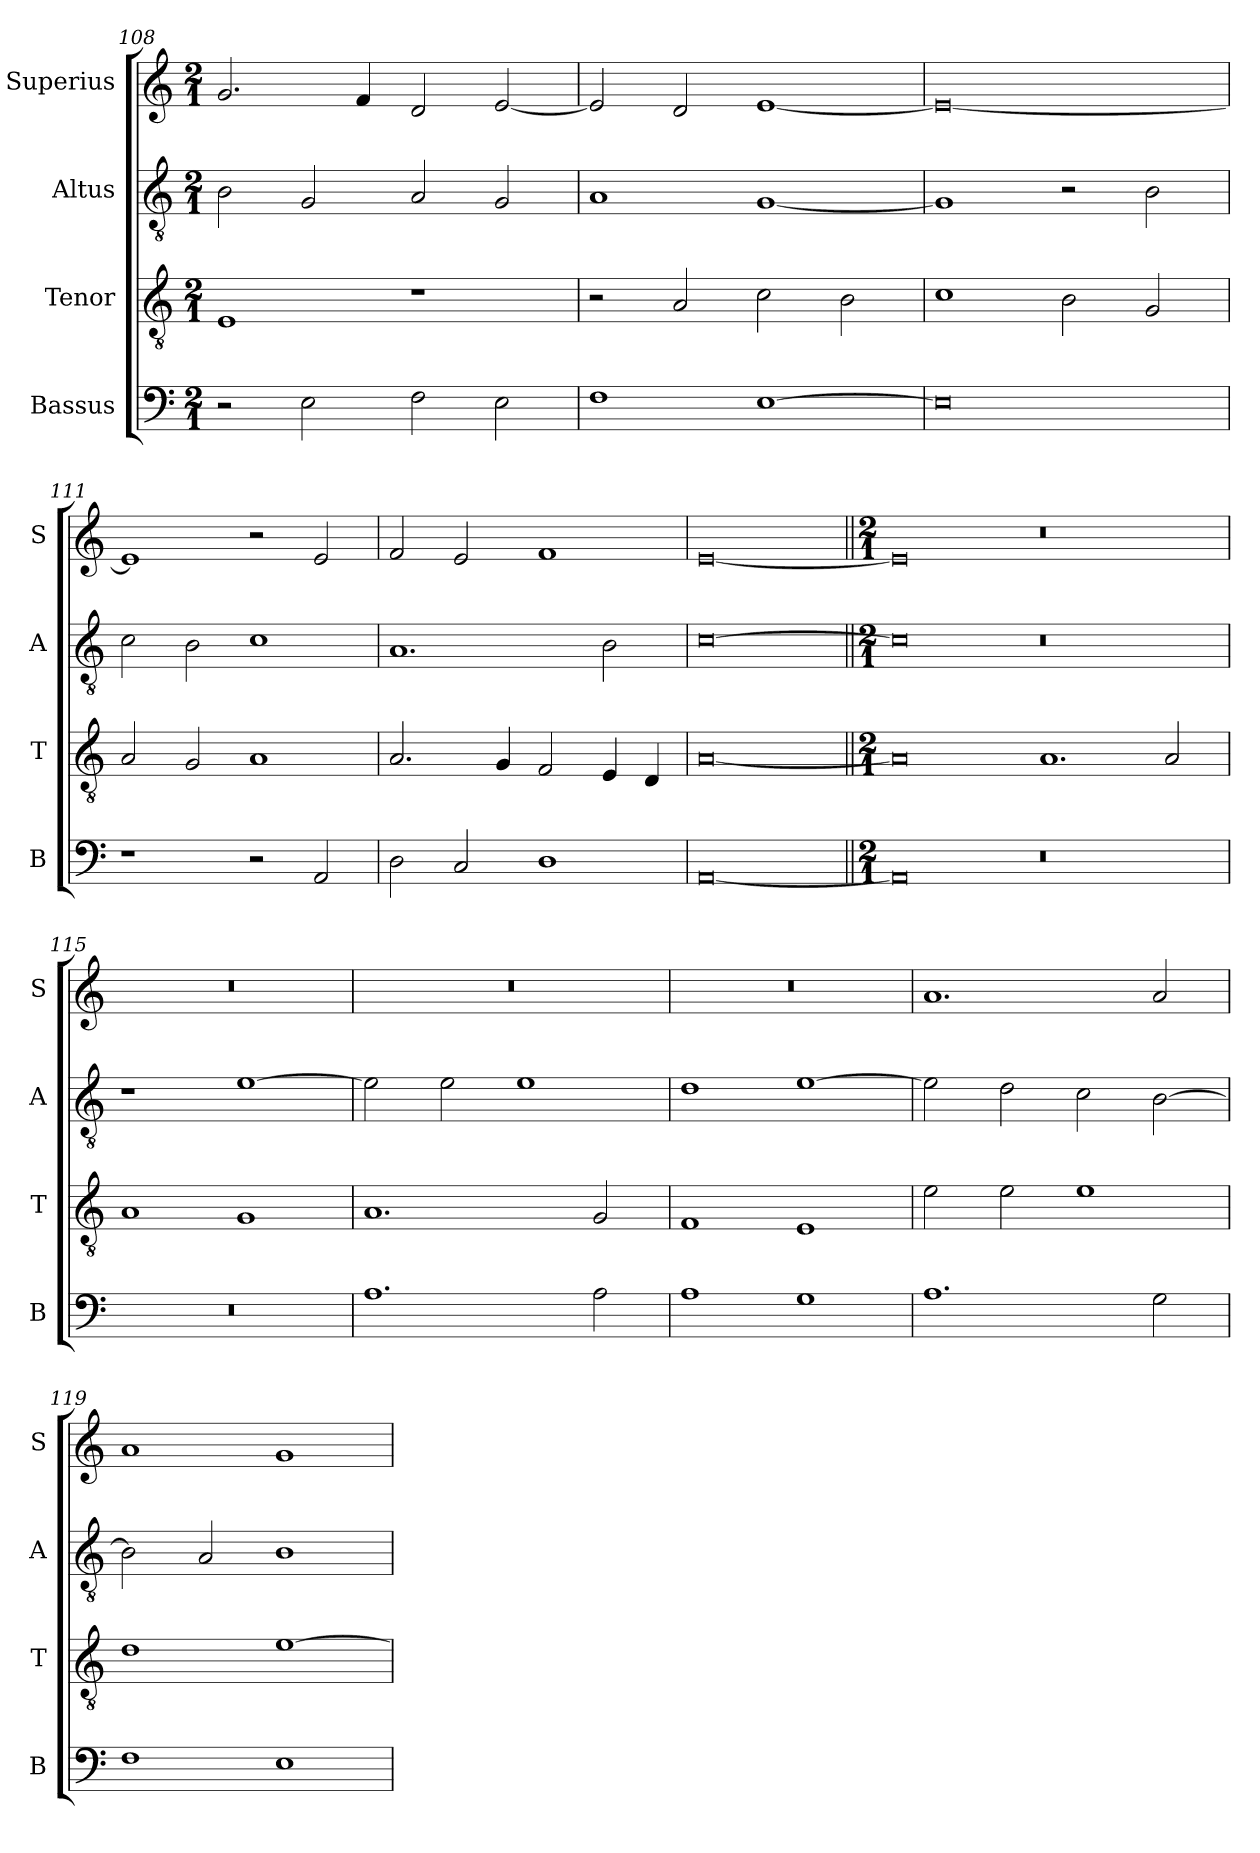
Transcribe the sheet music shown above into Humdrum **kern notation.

**kern	**kern	**kern	**kern
*part4	*part3	*part2	*part1
*staff4	*staff3	*staff2	*staff1
*I"Bassus	*I"Tenor	*I"Altus	*I"Superius
*I'B	*I'T	*I'A	*I'S
*clefF4	*clefGv2	*clefGv2	*clefG2
*k[]	*k[]	*k[]	*k[]
*C:	*C:	*C:	*C:
*M2/1	*M2/1	*M2/1	*M2/1
=108	=108	=108	=108
2r	1E	2B	2.g
2E	.	2G	.
.	.	.	4f
2F	1r	2A	2d
2E	.	2G	[2e
=109	=109	=109	=109
1F	2r	1A	2e]
.	2A	.	2d
[1E	2c	[1G	[1e
.	2B	.	.
=110	=110	=110	=110
0E]	1c	1G]	0e_
.	2B	2r	.
.	2G	2B	.
=111	=111	=111	=111
1r	2A	2c	1e]
.	2G	2B	.
2r	1A	1c	2r
2AA	.	.	2e
=112	=112	=112	=112
2D	2.A	1.A	2f
2C	.	.	2e
.	4G	.	.
1D	2F	.	1f
.	4E	2B	.
.	4D	.	.
=113	=113	=113	=113
[0AA	[0A	[0c	[0e
=114||	=114||	=114||	=114||
*M2/1	*M2/1	*M2/1	*M2/1
0AA]	0A]	0c]	0e]
0r	1.A	0r	0r
.	2A	.	.
=115	=115	=115	=115
0r	1A	1r	0r
.	1G	[1e	.
=116	=116	=116	=116
1.A	1.A	2e]	0r
.	.	2e	.
.	.	1e	.
2A	2G	.	.
=117	=117	=117	=117
1A	1F	1d	0r
1G	1E	[1e	.
=118	=118	=118	=118
1.A	2e	2e]	1.a
.	2e	2d	.
.	1e	2c	.
2G	.	[2B	2a
=119	=119	=119	=119
1F	1d	2B]	1a
.	.	2A	.
1E	[1e	1B	1g
=	=	=	=
*-	*-	*-	*-
